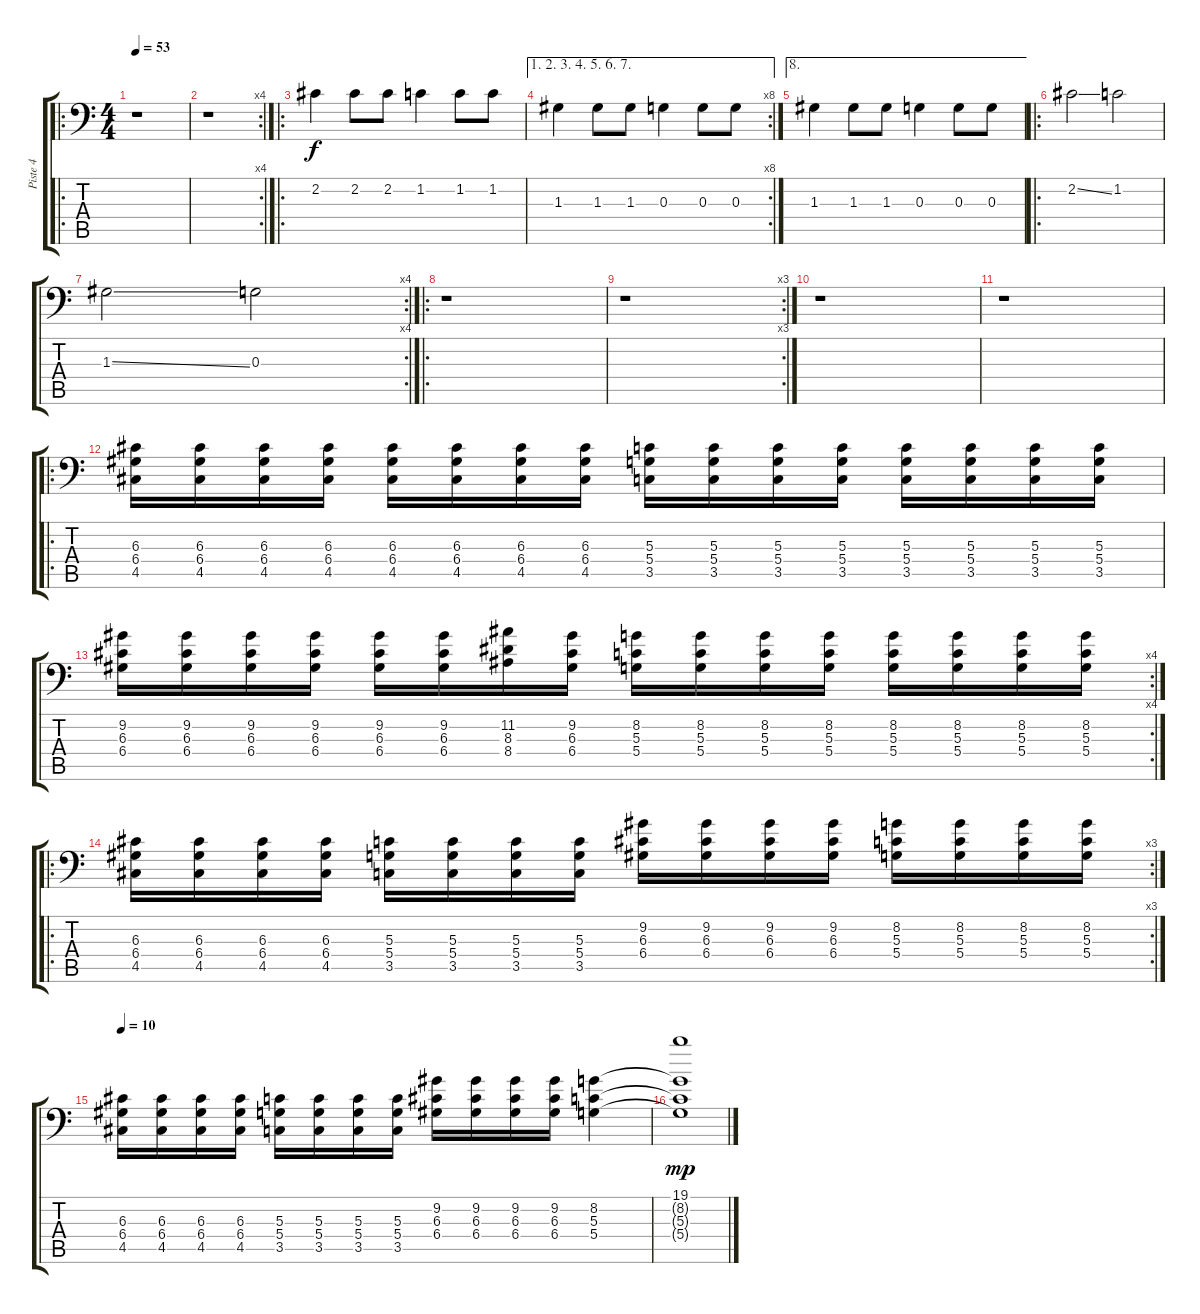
\track ("Piste 4" "Piste 4") {instrument distortionguitar}
\staff {score tabs}
\tuning (E3 B2 G2 D2 A1 E1) {hide}
\ro
\ts (4 4)
\tempo 53
\clef f4
\ks c
r.1{dy f instrument distortionguitar} |
\rc 4
r.1 |
\ro
2.2.4{volume 9 instrument electricguitarjazz} 2.2.8 2.2.8 1.2.4 1.2.8 1.2.8 |
\ae (1 2 3 4 5 6 7)
\rc 8
1.3.4 1.3.8 1.3.8 0.3.4 0.3.8 0.3.8 |
\ae 8
1.3.4 1.3.8 1.3.8 0.3.4 0.3.8 0.3.8{volume 13 instrument distortionguitar} |
\ro
2.2{ss}.2{volume 9} 1.2.2 |
\rc 4
1.3{ss}.2 0.3.2 |
\ro
r.1 |
\rc 3
r.1 |
r.1 |
r.1 |
\ro
(6.3 6.4 4.5).16{volume 16} (6.3 6.4 4.5).16 (6.3 6.4 4.5).16 (6.3 6.4 4.5).16 (6.3 6.4 4.5).16 (6.3 6.4 4.5).16 (6.3 6.4 4.5).16 (6.3 6.4 4.5).16 (5.3 5.4 3.5).16 (5.3 5.4 3.5).16 (5.3 5.4 3.5).16 (5.3 5.4 3.5).16 (5.3 5.4 3.5).16 (5.3 5.4 3.5).16 (5.3 5.4 3.5).16 (5.3 5.4 3.5).16 |
\rc 4
(9.2 6.3 6.4).16 (9.2 6.3 6.4).16 (9.2 6.3 6.4).16 (9.2 6.3 6.4).16 (9.2 6.3 6.4).16 (9.2 6.3 6.4).16 (11.2 8.3 8.4).16 (9.2 6.3 6.4).16 (8.2 5.3 5.4).16 (8.2 5.3 5.4).16 (8.2 5.3 5.4).16 (8.2 5.3 5.4).16 (8.2 5.3 5.4).16 (8.2 5.3 5.4).16 (8.2 5.3 5.4).16 (8.2 5.3 5.4).16 |
\ro
\rc 3
(6.3 6.4 4.5).16 (6.3 6.4 4.5).16 (6.3 6.4 4.5).16 (6.3 6.4 4.5).16 (5.3 5.4 3.5).16 (5.3 5.4 3.5).16 (5.3 5.4 3.5).16 (5.3 5.4 3.5).16 (9.2 6.3 6.4).16 (9.2 6.3 6.4).16 (9.2 6.3 6.4).16 (9.2 6.3 6.4).16 (8.2 5.3 5.4).16 (8.2 5.3 5.4).16 (8.2 5.3 5.4).16 (8.2 5.3 5.4).16 |
\tempo 10
(6.3 6.4 4.5).16 (6.3 6.4 4.5).16 (6.3 6.4 4.5).16 (6.3 6.4 4.5).16 (5.3 5.4 3.5).16 (5.3 5.4 3.5).16 (5.3 5.4 3.5).16 (5.3 5.4 3.5).16 (9.2 6.3 6.4).16 (9.2 6.3 6.4).16 (9.2 6.3 6.4).16 (9.2 6.3 6.4).16 (8.2 5.3 5.4).4 |
(19.1 8.2{t} 5.3{t} 5.4{t}).1{dy mp}
